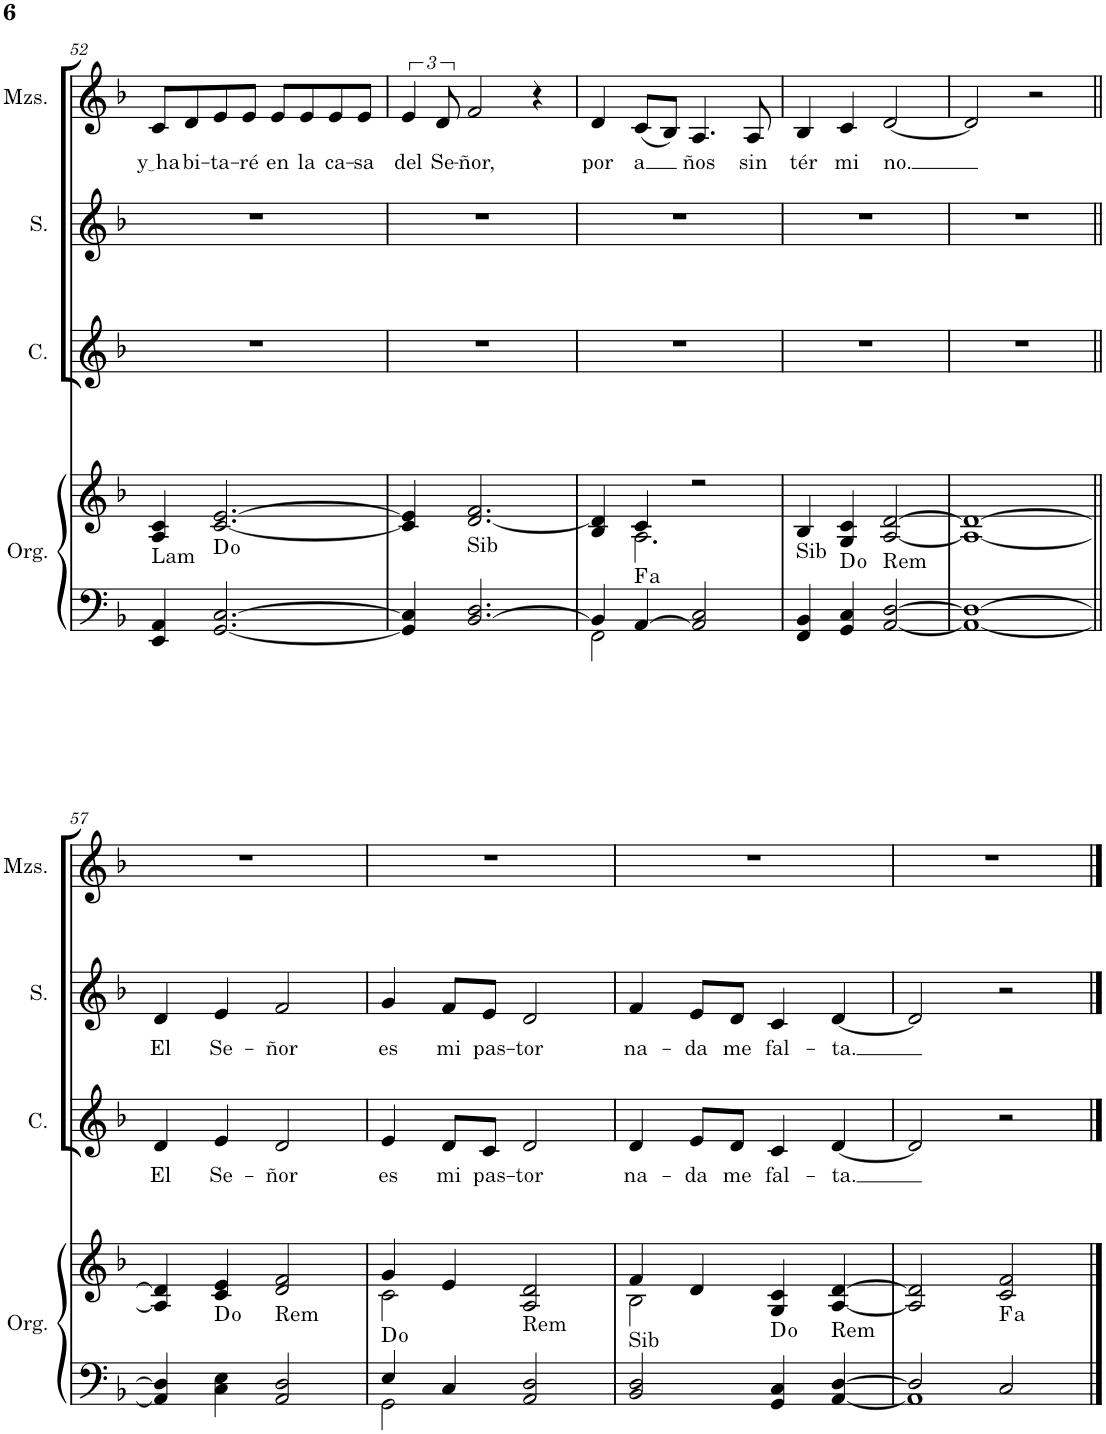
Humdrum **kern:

**kern	**kern	**harte	**kern	**text	**kern	**text	**kern	**text
*part4	*part4	*part4	*part3	*part3	*part2	*part2	*part1	*part1
*staff5	*staff4	*	*staff3	*staff3	*staff2	*staff2	*staff1	*staff1
*I"Órgano	*	*	*I"Contralto	*	*I"Soprano	*	*I"Solista	*
*	*	*	*I'C.	*	*I'S.	*	*	*
!!LO:PB:g=z
*clefF4	*clefG2	*	*clefG2	*	*clefG2	*	*clefG2	*
*k[b-]	*k[b-]	*	*k[b-]	*	*k[b-]	*	*k[b-]	*
*M4/4	*M4/4	*	*M4/4	*	*M4/4	*	*M4/4	*
=52	=52	=52	=52	=52	=52	=52	=52	=52
!	!	!LO:H:kt=Lam	!	!	!	!	!	!LO:LY:b
4EE/ 4AA/	4A/ 4c/	N	1r	.	1r	.	8c/L	y ha
!	!	!	!	!	!	!	!	!LO:LY:b
.	.	.	.	.	.	.	8d/	-bi-
!	!	!	!	!	!	!	!	!LO:LY:b
[2.GG/ [2.C/	[2.c/ [2.e/	D:dim	.	.	.	.	8e/	-ta-
!	!	!	!	!	!	!	!	!LO:LY:b
.	.	.	.	.	.	.	8e/J	-ré
!	!	!	!	!	!	!	!	!LO:LY:b
.	.	.	.	.	.	.	8e/L	en
!	!	!	!	!	!	!	!	!LO:LY:b
.	.	.	.	.	.	.	8e/	la
!	!	!	!	!	!	!	!	!LO:LY:b
.	.	.	.	.	.	.	8e/	ca-
!	!	!	!	!	!	!	!	!LO:LY:b
.	.	.	.	.	.	.	8e/J	-sa
=53	=53	=53	=53	=53	=53	=53	=53	=53
!	!	!	!	!	!	!	!	!LO:LY:b
4GG/] 4C/]	4c/] 4e/]	.	1r	.	1r	.	6e/	del
!	!	!	!	!	!	!	!	!LO:LY:b
.	.	.	.	.	.	.	12d/	Se-
!	!	!LO:H:kt=Sib	!	!	!	!	!	!LO:LY:b
[2.BB-/ 2.D/	[2.d/ 2.f/	N	.	.	.	.	2f/	-ñor,
.	.	.	.	.	.	.	4r	.
=54	=54	=54	=54	=54	=54	=54	=54	=54
*^	*^	*	*	*	*	*	*	*
!	!	!	!	!	!	!	!	!	!	!LO:LY:b
4BB-/]	2FF\	4B-/ 4d/]	4ryy	.	1r	.	1r	.	4d/	por
!	!	!	!	!LO:H:kt=a	!	!	!	!	!	!LO:LY:b
[4AA/	.	4c/	2.A\	.	.	.	.	.	(8c/L	a
.	.	.	.	.	.	.	.	.	8B-/J)	.
!	!	!	!	!	!	!	!	!	!	!LO:LY:b
2AA/] 2C/	2ryy	2r	.	.	.	.	.	.	4.A/	ños
!	!	!	!	!	!	!	!	!	!	!LO:LY:b
.	.	.	.	.	.	.	.	.	8A/	sin
*v	*v	*	*	*	*	*	*	*	*	*
*	*v	*v	*	*	*	*	*	*	*
=55	=55	=55	=55	=55	=55	=55	=55	=55
!	!	!LO:H:kt=Sib	!	!	!	!	!	!LO:LY:b
4FF/ 4BB-/	4B-/	N	1r	.	1r	.	4B-/	tér
!	!	!	!	!	!	!	!	!LO:LY:b
4GG/ 4C/	4G/ 4c/	D:dim	.	.	.	.	4c/	mi
!	!	!LO:H:kt=Rem	!	!	!	!	!	!LO:LY:b
[2AA/ [2D/	[2A/ [2d/	N	.	.	.	.	[2d/	-no.
=56	=56	=56	=56	=56	=56	=56	=56	=56
1AA_ 1D_	1A_ 1d_	.	1r	.	1r	.	2d/]	.
.	.	.	.	.	.	.	2r	.
!!LO:LB:g=z
=57||	=57||	=57||	=57||	=57||	=57||	=57||	=57||	=57||
!	!	!	!	!LO:LY:b	!	!LO:LY:b	!	!
4AA/] 4D/]	4A/] 4d/]	.	4d/	El	4d/	El	1r	.
!	!	!	!	!LO:LY:b	!	!LO:LY:b	!	!
4C\ 4E\	4c/ 4e/	D:dim	4e/	Se-	4e/	Se-	.	.
!	!	!LO:H:kt=Rem	!	!LO:LY:b	!	!LO:LY:b	!	!
2AA/ 2D/	2d/ 2f/	N	2d/	-ñor	2f/	-ñor	.	.
=58	=58	=58	=58	=58	=58	=58	=58	=58
*^	*^	*	*	*	*	*	*	*
!	!	!	!	!	!	!LO:LY:b	!	!LO:LY:b	!	!
4E/	2GG\	4g/	2c\	D:dim	4e/	es	4g/	es	1r	.
!	!	!	!	!	!	!LO:LY:b	!	!LO:LY:b	!	!
4C/	.	4e/	.	.	8d/L	mi	8f/L	mi	.	.
!	!	!	!	!	!	!LO:LY:b	!	!LO:LY:b	!	!
.	.	.	.	.	8c/J	pas-	8e/J	pas-	.	.
!	!	!	!	!LO:H:kt=Rem	!	!LO:LY:b	!	!LO:LY:b	!	!
2AA/ 2D/	2ryy	2A/ 2d/	2ryy	N	2d/	-tor	2d/	-tor	.	.
=59	=59	=59	=59	=59	=59	=59	=59	=59	=59	=59
!	!	!	!	!LO:H:kt=Sib	!	!LO:LY:b	!	!LO:LY:b	!	!
*v	*v	*	*	*	*	*	*	*	*	*
2BB-/ 2D/	4f/	2B-\	N	4d/	na-	4f/	na-	1r	.
!	!	!	!	!	!LO:LY:b	!	!LO:LY:b	!	!
.	4d/	.	.	8e/L	-da	8e/L	-da	.	.
!	!	!	!	!	!LO:LY:b	!	!LO:LY:b	!	!
.	.	.	.	8d/J	me	8d/J	me	.	.
!	!	!	!	!	!LO:LY:b	!	!LO:LY:b	!	!
4GG/ 4C/	4G/ 4c/	2ryy	D:dim	4c/	fal-	4c/	fal-	.	.
!	!	!	!LO:H:kt=Rem	!	!LO:LY:b	!	!LO:LY:b	!	!
[4AA/ [4D/	[4A/ [4d/	.	N	[4d/	-ta.	[4d/	-ta.	.	.
*	*v	*v	*	*	*	*	*	*	*
=60	=60	=60	=60	=60	=60	=60	=60	=60
*^	*	*	*	*	*	*	*	*
2D/]	1AA]	2A/] 2d/]	.	2d/]	.	2d/]	.	1r	.
!	!	!	!LO:H:kt=a	!	!	!	!	!	!
2C/	.	2c/ 2f/	.	2r	.	2r	.	.	.
*v	*v	*	*	*	*	*	*	*	*
==	==	==	==	==	==	==	==	==
*-	*-	*-	*-	*-	*-	*-	*-	*-
